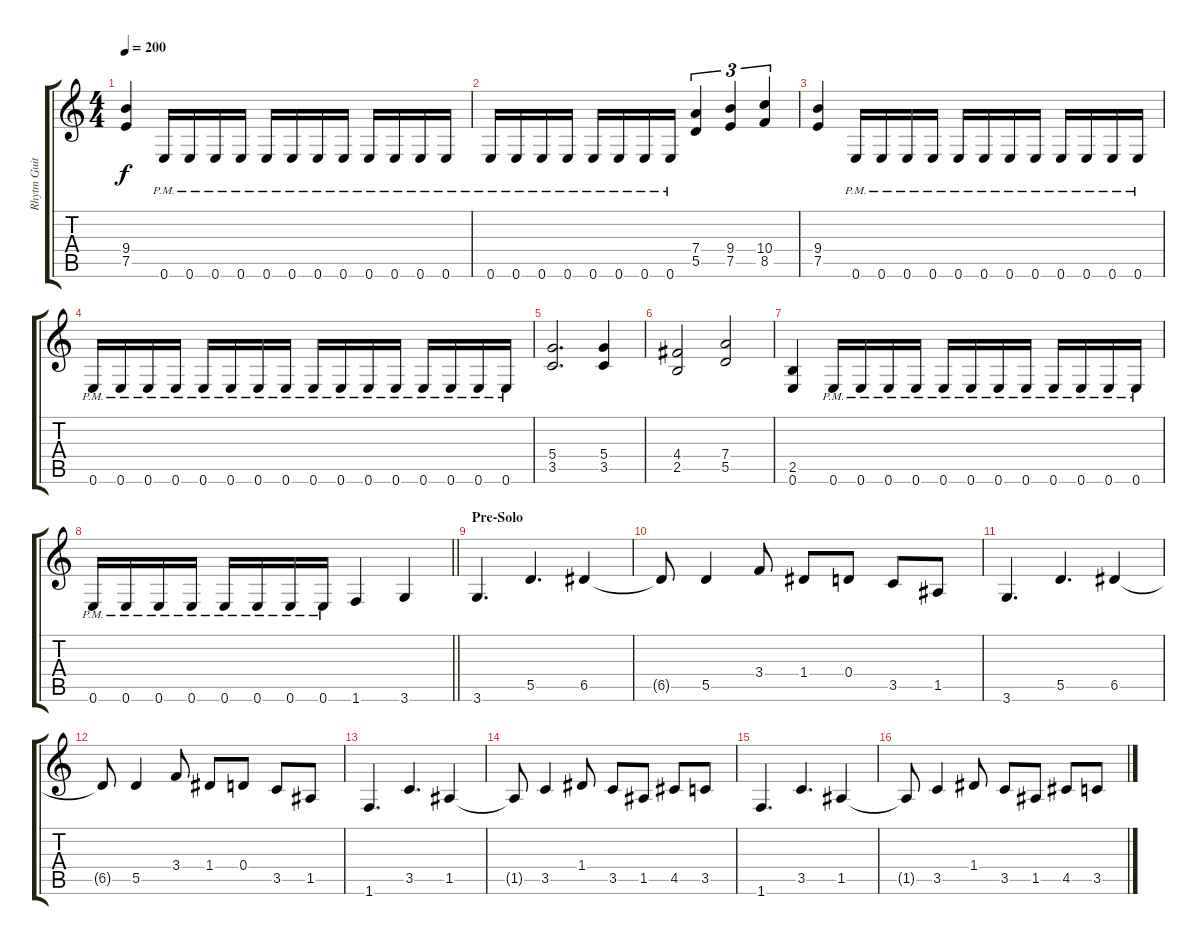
\track ("Rhytm Guitar" "Rhytm Guit") {instrument distortionguitar}
\staff {score tabs}
\tuning (E4 B3 G3 D3 A2 E2) {hide}
\ts (4 4)
\tempo 200
\clef g2
\ks c
(9.4 7.5).4{dy f} 0.6{pm}.16 0.6{pm}.16 0.6{pm}.16 0.6{pm}.16 0.6{pm}.16 0.6{pm}.16 0.6{pm}.16 0.6{pm}.16 0.6{pm}.16 0.6{pm}.16 0.6{pm}.16 0.6{pm}.16 |
0.6{pm}.16 0.6{pm}.16 0.6{pm}.16 0.6{pm}.16 0.6{pm}.16 0.6{pm}.16 0.6{pm}.16 0.6{pm}.16 (7.4 5.5).4{tu (3 2)} (9.4 7.5).4{tu (3 2)} (10.4 8.5).4{tu (3 2)} |
(9.4 7.5).4 0.6{pm}.16 0.6{pm}.16 0.6{pm}.16 0.6{pm}.16 0.6{pm}.16 0.6{pm}.16 0.6{pm}.16 0.6{pm}.16 0.6{pm}.16 0.6{pm}.16 0.6{pm}.16 0.6{pm}.16 |
0.6{pm}.16 0.6{pm}.16 0.6{pm}.16 0.6{pm}.16 0.6{pm}.16 0.6{pm}.16 0.6{pm}.16 0.6{pm}.16 0.6{pm}.16 0.6{pm}.16 0.6{pm}.16 0.6{pm}.16 0.6{pm}.16 0.6{pm}.16 0.6{pm}.16 0.6{pm}.16 |
(5.4 3.5).2{d} (5.4 3.5).4 |
(4.4 2.5).2 (7.4 5.5).2 |
(2.5 0.6).4 0.6{pm}.16 0.6{pm}.16 0.6{pm}.16 0.6{pm}.16 0.6{pm}.16 0.6{pm}.16 0.6{pm}.16 0.6{pm}.16 0.6{pm}.16 0.6{pm}.16 0.6{pm}.16 0.6{pm}.16 |
\barLineRight lightlight
0.6{pm}.16 0.6{pm}.16 0.6{pm}.16 0.6{pm}.16 0.6{pm}.16 0.6{pm}.16 0.6{pm}.16 0.6{pm}.16 1.6.4 3.6.4 |
\section ("" "Pre-Solo")
3.6.4{d} 5.5.4{d} 6.5.4 |
6.5{t}.8 5.5.4 3.4.8 1.4.8 0.4.8 3.5.8 1.5.8 |
3.6.4{d} 5.5.4{d} 6.5.4 |
6.5{t}.8 5.5.4 3.4.8 1.4.8 0.4.8 3.5.8 1.5.8 |
1.6.4{d} 3.5.4{d} 1.5.4 |
1.5{t}.8 3.5.4 1.4.8 3.5.8 1.5.8 4.5.8 3.5.8 |
1.6.4{d} 3.5.4{d} 1.5.4 |
1.5{t}.8 3.5.4 1.4.8 3.5.8 1.5.8 4.5.8 3.5.8
